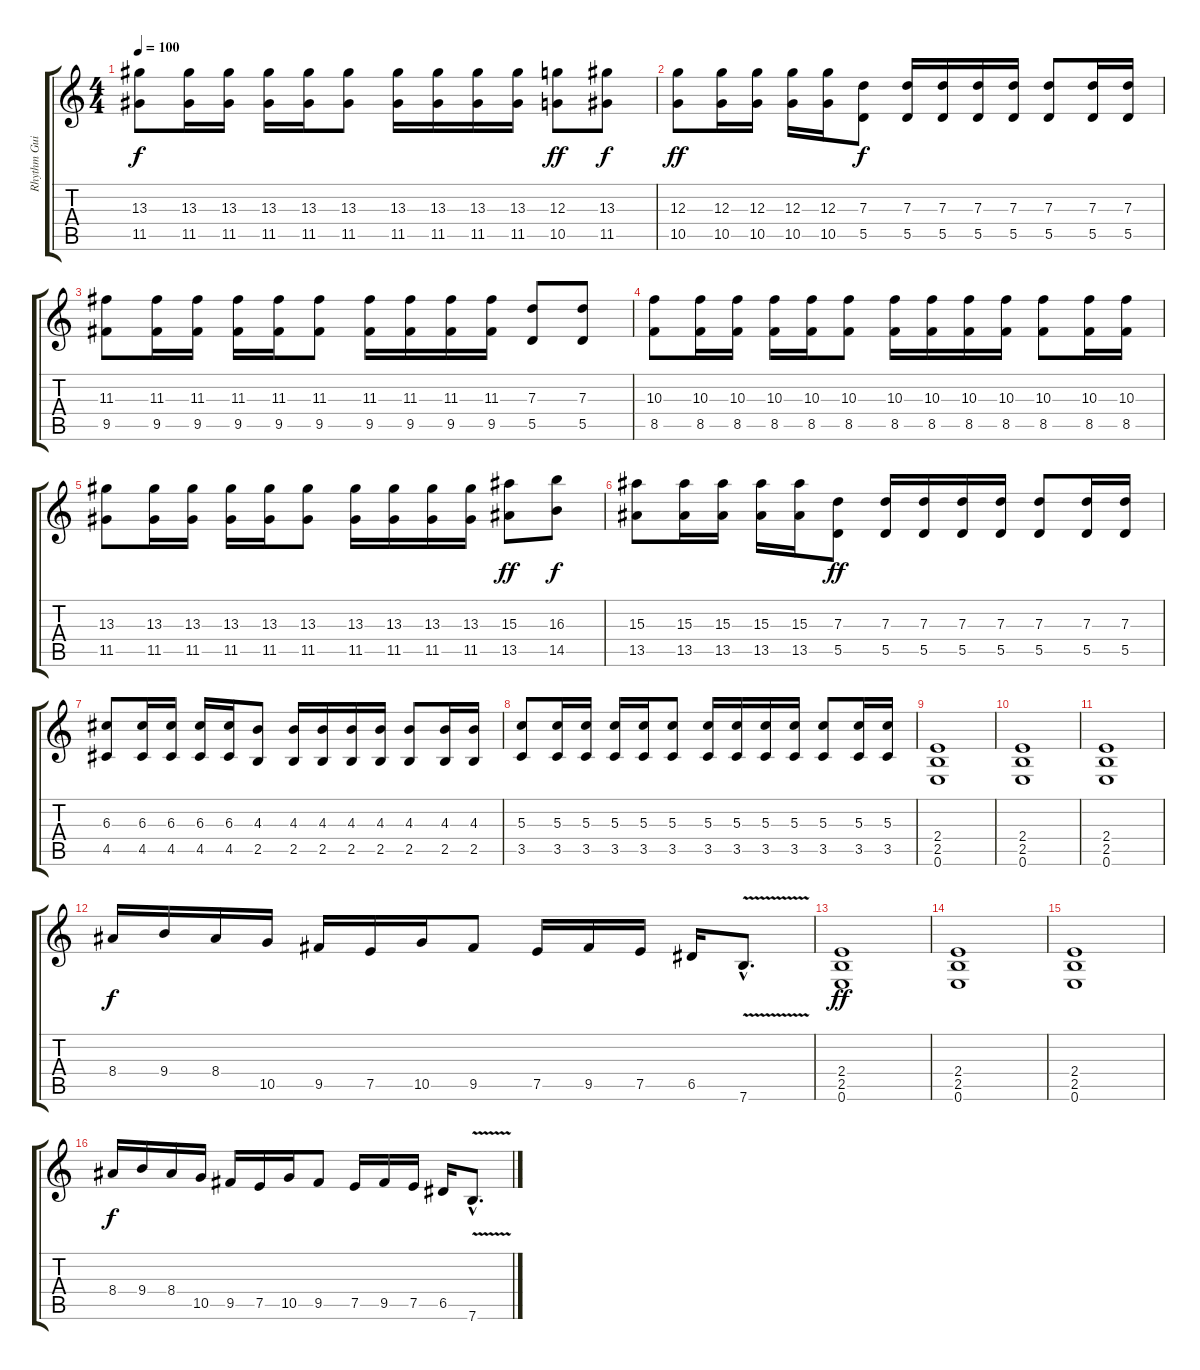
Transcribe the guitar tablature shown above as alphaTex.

\track ("Rhythm Guitar II" "Rhythm Gui") {instrument distortionguitar}
\staff {score tabs}
\tuning (E4 B3 G3 D3 A2 E2) {hide}
\ts (4 4)
\tempo 100
\clef g2
\ks c
(13.3 11.5).8{dy f} (13.3 11.5).16 (13.3 11.5).16 (13.3 11.5).16 (13.3 11.5).16 (13.3 11.5).8 (13.3 11.5).16 (13.3 11.5).16 (13.3 11.5).16 (13.3 11.5).16 (12.3 10.5).8{dy ff} (13.3 11.5).8{dy f} |
(12.3 10.5).8{dy ff} (12.3 10.5).16 (12.3 10.5).16 (12.3 10.5).16 (12.3 10.5).16 (7.3 5.5).8{dy f} (7.3 5.5).16 (7.3 5.5).16 (7.3 5.5).16 (7.3 5.5).16 (7.3 5.5).8 (7.3 5.5).16 (7.3 5.5).16 |
(11.3 9.5).8 (11.3 9.5).16 (11.3 9.5).16 (11.3 9.5).16 (11.3 9.5).16 (11.3 9.5).8 (11.3 9.5).16 (11.3 9.5).16 (11.3 9.5).16 (11.3 9.5).16 (7.3 5.5).8 (7.3 5.5).8 |
(10.3 8.5).8 (10.3 8.5).16 (10.3 8.5).16 (10.3 8.5).16 (10.3 8.5).16 (10.3 8.5).8 (10.3 8.5).16 (10.3 8.5).16 (10.3 8.5).16 (10.3 8.5).16 (10.3 8.5).8 (10.3 8.5).16 (10.3 8.5).16 |
(13.3 11.5).8 (13.3 11.5).16 (13.3 11.5).16 (13.3 11.5).16 (13.3 11.5).16 (13.3 11.5).8 (13.3 11.5).16 (13.3 11.5).16 (13.3 11.5).16 (13.3 11.5).16 (15.3 13.5).8{dy ff} (16.3 14.5).8{dy f} |
(15.3 13.5).8 (15.3 13.5).16 (15.3 13.5).16 (15.3 13.5).16 (15.3 13.5).16 (7.3 5.5).8{dy ff} (7.3 5.5).16 (7.3 5.5).16 (7.3 5.5).16 (7.3 5.5).16 (7.3 5.5).8 (7.3 5.5).16 (7.3 5.5).16 |
(6.3 4.5).8 (6.3 4.5).16 (6.3 4.5).16 (6.3 4.5).16 (6.3 4.5).16 (4.3 2.5).8 (4.3 2.5).16 (4.3 2.5).16 (4.3 2.5).16 (4.3 2.5).16 (4.3 2.5).8 (4.3 2.5).16 (4.3 2.5).16 |
(5.3 3.5).8 (5.3 3.5).16 (5.3 3.5).16 (5.3 3.5).16 (5.3 3.5).16 (5.3 3.5).8 (5.3 3.5).16 (5.3 3.5).16 (5.3 3.5).16 (5.3 3.5).16 (5.3 3.5).8 (5.3 3.5).16 (5.3 3.5).16 |
(2.4 2.5 0.6).1 |
(2.4 2.5 0.6).1 |
(2.4 2.5 0.6).1 |
8.4.16{dy f} 9.4.16 8.4.16 10.5.16 9.5.16 7.5.16 10.5.16 9.5.8 7.5.16 9.5.16 7.5.16 6.5.16 7.6{v hac}.8{d} |
(2.4 2.5 0.6).1{dy ff} |
(2.4 2.5 0.6).1 |
(2.4 2.5 0.6).1 |
8.4.16{dy f} 9.4.16 8.4.16 10.5.16 9.5.16 7.5.16 10.5.16 9.5.8 7.5.16 9.5.16 7.5.16 6.5.16 7.6{v hac}.8{d}
